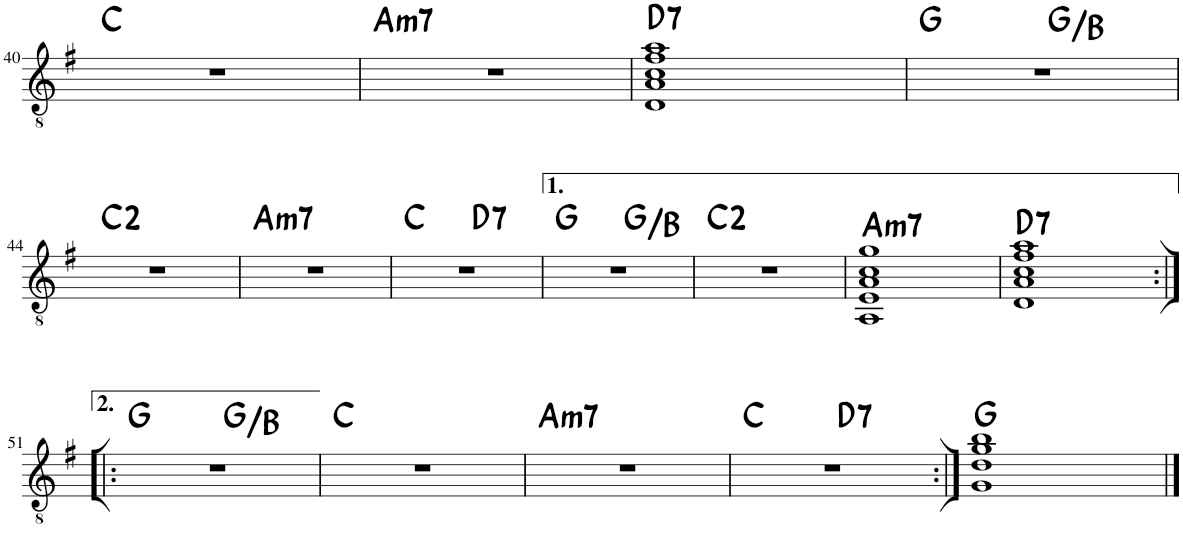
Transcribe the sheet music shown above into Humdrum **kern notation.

**kern	**harte
*part1	*part1
*staff1	*
*I"Classical Guitar	*
*I'Guit.	*
!!LO:PB:g=z
*clefGv2	*
*k[f#]	*
*M4/4	*
=40	=40
1r	C:maj
=41	=41
!	!LO:H:kt=m7
1r	A:min7
=42	=42
!	!LO:H:kt=7
1D 1A 1c 1f# 1a	D:7
=43	=43
*^	*
1r	2ryy	G:maj
.	2ryy	G:maj/3
*v	*v	*
!!LO:LB:g=z
=44	=44
1r	C:maj(2)
=45	=45
!	!LO:H:kt=m7
1r	A:min7
=46	=46
*^	*
1r	2ryy	C:maj
!	!	!LO:H:kt=7
.	2ryy	D:7
=47	=47	=47
1r	2ryy	G:maj
.	2ryy	G:maj/3
*v	*v	*
=48	=48
1r	C:maj(2)
=49	=49
!	!LO:H:kt=m7
1AA 1E 1A 1c 1g	A:min7
=50	=50
!	!LO:H:kt=7
1D 1A 1c 1f# 1a	D:7
!!LO:LB:g=z
=51:|!|:	=51:|!|:
*^	*
1r	2ryy	G:maj
.	2ryy	G:maj/3
*v	*v	*
=52	=52
1r	C:maj
=53	=53
!	!LO:H:kt=m7
1r	A:min7
=54	=54
*^	*
1r	2ryy	C:maj
!	!	!LO:H:kt=7
.	2ryy	D:7
*v	*v	*
=55:|!	=55:|!
1G 1d 1g 1b	G:maj
==	==
*-	*-
